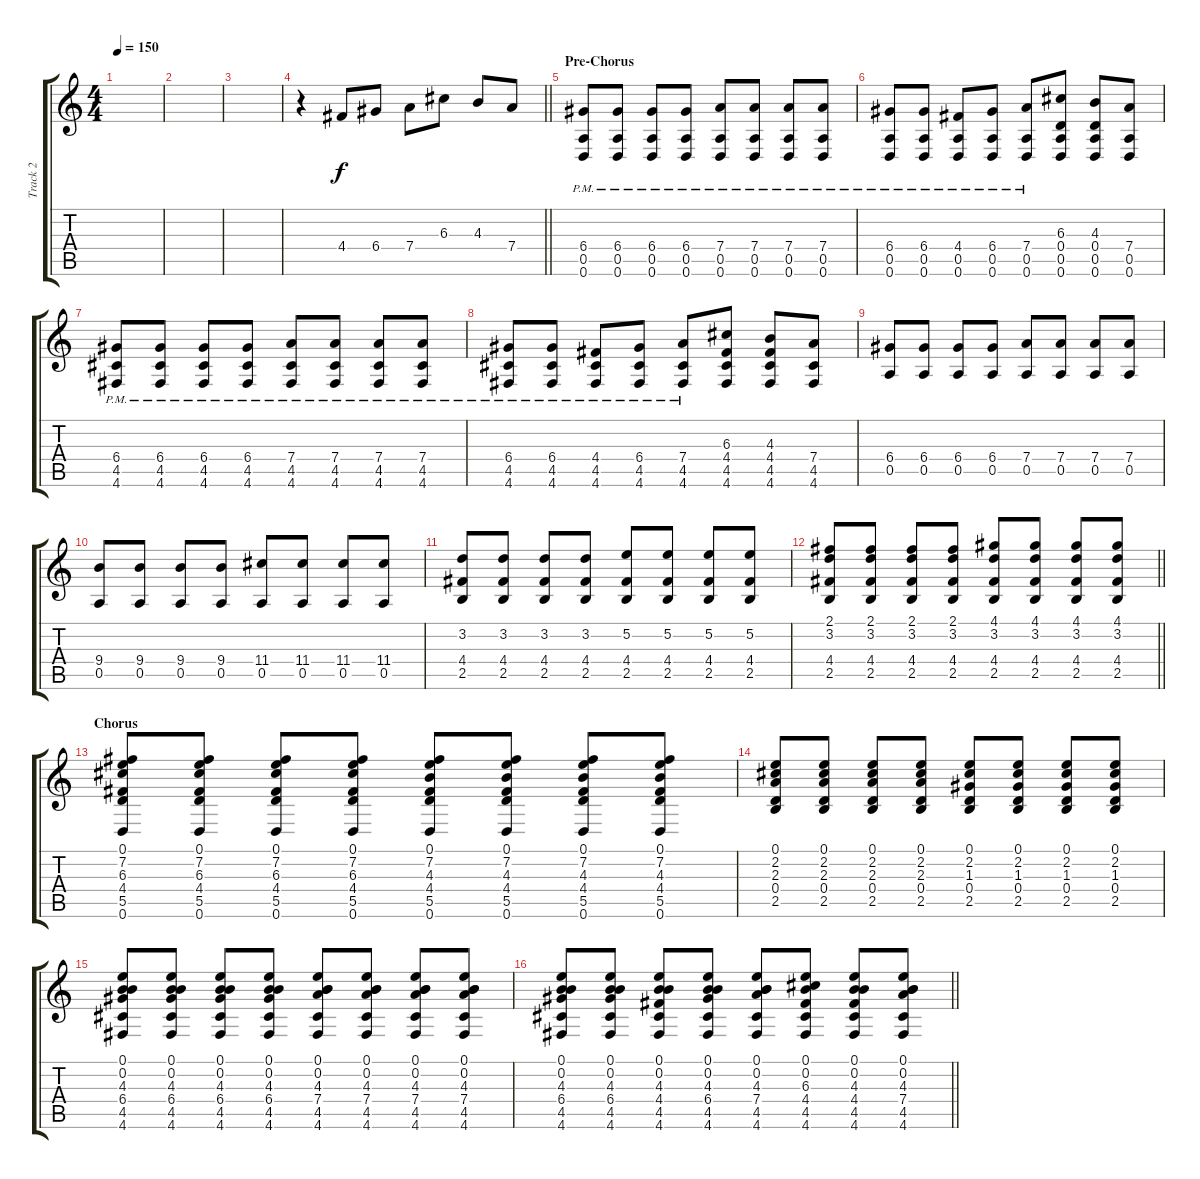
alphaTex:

\track ("Track 2" "Track 2") {instrument electricguitarclean}
\staff {score tabs}
\tuning (E4 B3 G3 D3 A2 D2) {hide}
\ts (4 4)
\tempo 150
\clef g2
\ks c
|
|
|
\barLineRight lightlight
r.4 4.4.8 6.4.8 7.4.8 6.3.8 4.3.8 7.4.8 |
\section ("" "Pre-Chorus")
(6.4{pm} 0.5{pm} 0.6{pm}).8 (6.4{pm} 0.5{pm} 0.6{pm}).8 (6.4{pm} 0.5{pm} 0.6{pm}).8 (6.4{pm} 0.5{pm} 0.6{pm}).8 (7.4{pm} 0.5{pm} 0.6{pm}).8 (7.4{pm} 0.5{pm} 0.6{pm}).8 (7.4{pm} 0.5{pm} 0.6{pm}).8 (7.4{pm} 0.5{pm} 0.6{pm}).8 |
(6.4{pm} 0.5{pm} 0.6{pm}).8 (6.4{pm} 0.5{pm} 0.6{pm}).8 (4.4{pm} 0.5{pm} 0.6{pm}).8 (6.4{pm} 0.5{pm} 0.6{pm}).8 (7.4{pm} 0.5{pm} 0.6{pm}).8 (6.3 0.4 0.5 0.6).8 (4.3 0.4 0.5 0.6).8 (7.4 0.5 0.6).8 |
(6.4{pm} 4.5{pm} 4.6{pm}).8 (6.4{pm} 4.5{pm} 4.6{pm}).8 (6.4{pm} 4.5{pm} 4.6{pm}).8 (6.4{pm} 4.5{pm} 4.6{pm}).8 (7.4{pm} 4.5{pm} 4.6{pm}).8 (7.4{pm} 4.5{pm} 4.6{pm}).8 (7.4{pm} 4.5{pm} 4.6{pm}).8 (7.4{pm} 4.5{pm} 4.6{pm}).8 |
(6.4{pm} 4.5{pm} 4.6{pm}).8 (6.4{pm} 4.5{pm} 4.6{pm}).8 (4.4{pm} 4.5{pm} 4.6{pm}).8 (6.4{pm} 4.5{pm} 4.6{pm}).8 (7.4{pm} 4.5{pm} 4.6{pm}).8 (6.3 4.4 4.5 4.6).8 (4.3 4.4 4.5 4.6).8 (7.4 4.5 4.6).8 |
(6.4 0.5).8 (6.4 0.5).8 (6.4 0.5).8 (6.4 0.5).8 (7.4 0.5).8 (7.4 0.5).8 (7.4 0.5).8 (7.4 0.5).8 |
(9.4 0.5).8 (9.4 0.5).8 (9.4 0.5).8 (9.4 0.5).8 (11.4 0.5).8 (11.4 0.5).8 (11.4 0.5).8 (11.4 0.5).8 |
(3.2 4.4 2.5).8 (3.2 4.4 2.5).8 (3.2 4.4 2.5).8 (3.2 4.4 2.5).8 (5.2 4.4 2.5).8 (5.2 4.4 2.5).8 (5.2 4.4 2.5).8 (5.2 4.4 2.5).8 |
\barLineRight lightlight
(2.1 3.2 4.4 2.5).8 (2.1 3.2 4.4 2.5).8 (2.1 3.2 4.4 2.5).8 (2.1 3.2 4.4 2.5).8 (4.1 3.2 4.4 2.5).8 (4.1 3.2 4.4 2.5).8 (4.1 3.2 4.4 2.5).8 (4.1 3.2 4.4 2.5).8 |
\section ("" "Chorus")
(0.1 7.2 6.3 4.4 5.5 0.6).8 (0.1 7.2 6.3 4.4 5.5 0.6).8 (0.1 7.2 6.3 4.4 5.5 0.6).8 (0.1 7.2 6.3 4.4 5.5 0.6).8 (0.1 7.2 4.3 4.4 5.5 0.6).8 (0.1 7.2 4.3 4.4 5.5 0.6).8 (0.1 7.2 4.3 4.4 5.5 0.6).8 (0.1 7.2 4.3 4.4 5.5 0.6).8 |
(0.1 2.2 2.3 0.4 2.5).8 (0.1 2.2 2.3 0.4 2.5).8 (0.1 2.2 2.3 0.4 2.5).8 (0.1 2.2 2.3 0.4 2.5).8 (0.1 2.2 1.3 0.4 2.5).8 (0.1 2.2 1.3 0.4 2.5).8 (0.1 2.2 1.3 0.4 2.5).8 (0.1 2.2 1.3 0.4 2.5).8 |
(0.1 0.2 4.3 6.4 4.5 4.6).8 (0.1 0.2 4.3 6.4 4.5 4.6).8 (0.1 0.2 4.3 6.4 4.5 4.6).8 (0.1 0.2 4.3 6.4 4.5 4.6).8 (0.1 0.2 4.3 7.4 4.5 4.6).8 (0.1 0.2 4.3 7.4 4.5 4.6).8 (0.1 0.2 4.3 7.4 4.5 4.6).8 (0.1 0.2 4.3 7.4 4.5 4.6).8 |
\barLineRight lightlight
(0.1 0.2 4.3 6.4 4.5 4.6).8 (0.1 0.2 4.3 6.4 4.5 4.6).8 (0.1 0.2 4.3 4.4 4.5 4.6).8 (0.1 0.2 4.3 6.4 4.5 4.6).8 (0.1 0.2 4.3 7.4 4.5 4.6).8 (0.1 0.2 6.3 4.4 4.5 4.6).8 (0.1 0.2 4.3 4.4 4.5 4.6).8 (0.1 0.2 4.3 7.4 4.5 4.6).8
